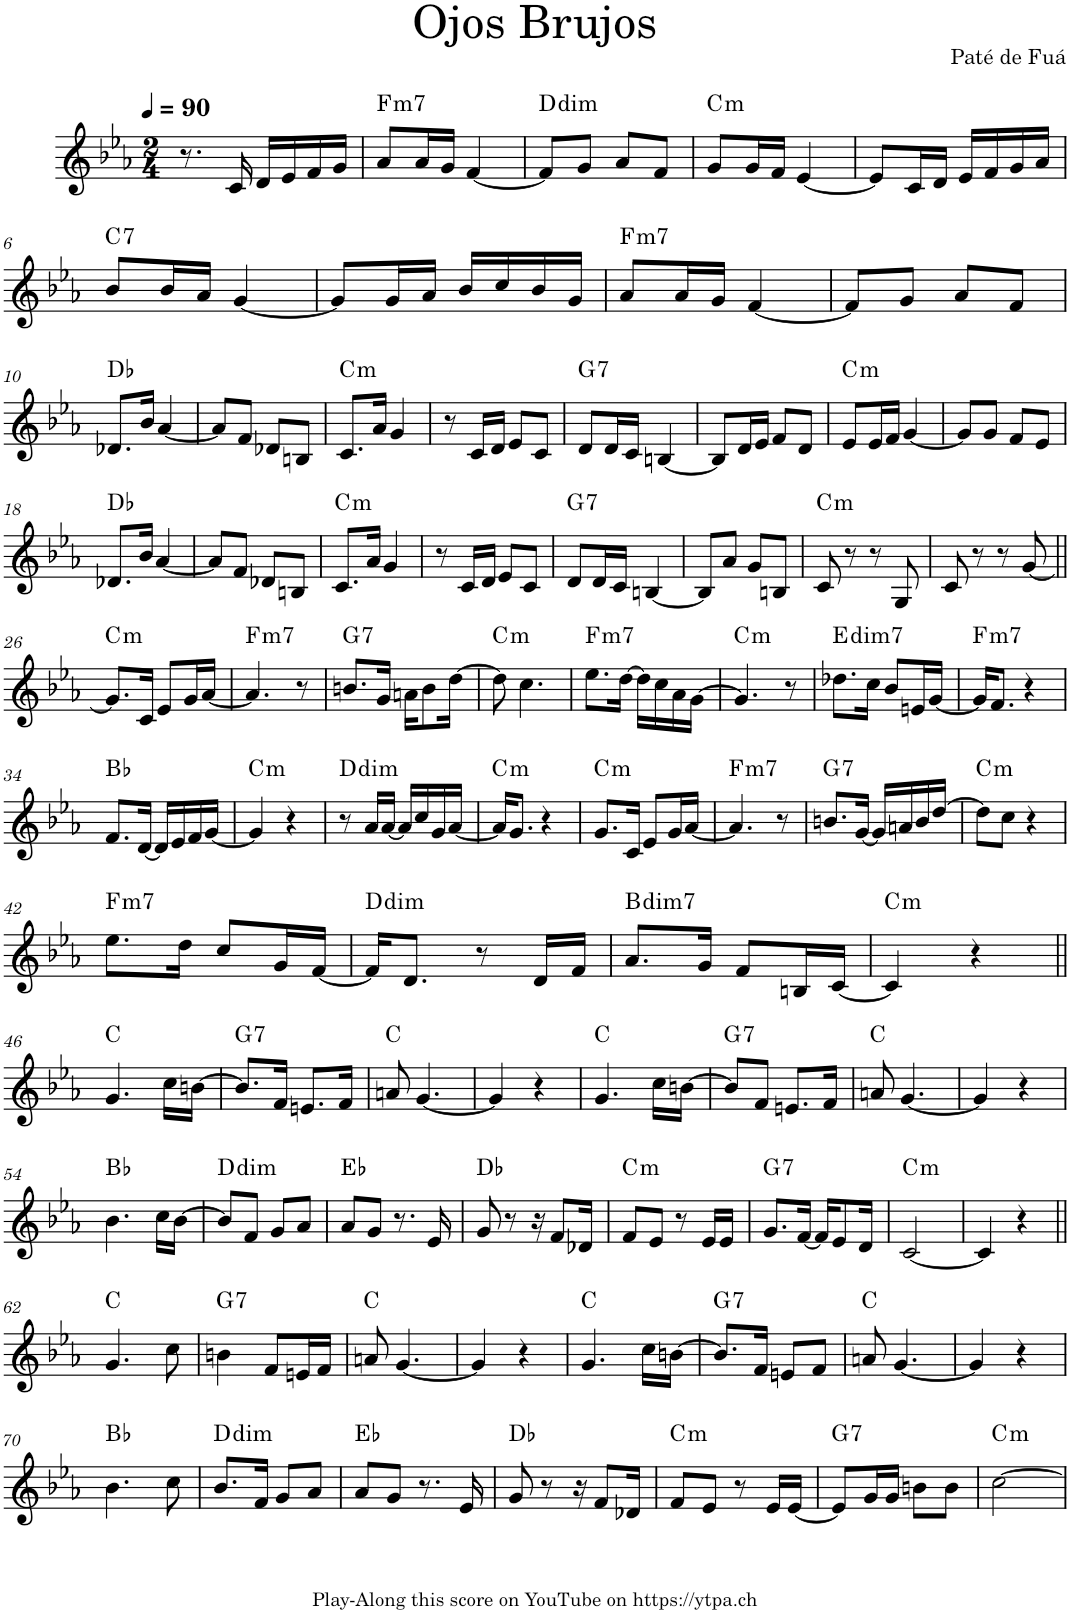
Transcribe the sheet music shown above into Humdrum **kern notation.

**kern	**harte
*part1	*part1
*staff1	*
*I"Piano	*
*I'Pno.	*
*clefG2	*
*k[b-e-a-]	*
*M2/4	*
*MM90	*
=1	=1
8.r	.
16c/	.
16d/LL	.
16e-/	.
16f/	.
16g/JJ	.
=2	=2
!	!LO:H:kt=m7
8a-/L	F:min7
16a-/L	.
16g/JJ	.
[4f/	.
=3	=3
!	!LO:H:kt=dim
8f/L]	D:dim
8g/J	.
8a-/L	.
8f/J	.
=4	=4
!	!LO:H:kt=m
8g/L	C:min
16g/L	.
16f/JJ	.
[4e-/	.
=5	=5
8e-/L]	.
16c/L	.
16d/JJ	.
16e-/LL	.
16f/	.
16g/	.
16a-/JJ	.
!!LO:LB:g=z
=6	=6
!	!LO:H:kt=7
8b-/L	C:7
16b-/L	.
16a-/JJ	.
[4g/	.
=7	=7
8g/L]	.
16g/L	.
16a-/JJ	.
16b-/LL	.
16cc/	.
16b-/	.
16g/JJ	.
=8	=8
!	!LO:H:kt=m7
8a-/L	F:min7
16a-/L	.
16g/JJ	.
[4f/	.
=9	=9
8f/L]	.
8g/J	.
8a-/L	.
8f/J	.
!!LO:LB:g=z
=10	=10
8.d-X/L	Db:maj
16b-/Jk	.
[4a-/	.
=11	=11
8a-/L]	.
8f/J	.
8d-X/L	.
8Bn/J	.
=12	=12
!	!LO:H:kt=m
8.c/L	C:min
16a-/Jk	.
4g/	.
=13	=13
8r	.
16c/LL	.
16d/JJ	.
8e-/L	.
8c/J	.
=14	=14
!	!LO:H:kt=7
8d/L	G:7
16d/L	.
16c/JJ	.
[4Bn/	.
=15	=15
8B/L]	.
16d/L	.
16e-/JJ	.
8f/L	.
8d/J	.
=16	=16
!	!LO:H:kt=m
8e-/L	C:min
16e-/L	.
16f/JJ	.
[4g/	.
=17	=17
8g/L]	.
8g/J	.
8f/L	.
8e-/J	.
!!LO:LB:g=z
=18	=18
8.d-X/L	Db:maj
16b-/Jk	.
[4a-/	.
=19	=19
8a-/L]	.
8f/J	.
8d-X/L	.
8Bn/J	.
=20	=20
!	!LO:H:kt=m
8.c/L	C:min
16a-/Jk	.
4g/	.
=21	=21
8r	.
16c/LL	.
16d/JJ	.
8e-/L	.
8c/J	.
=22	=22
!	!LO:H:kt=7
8d/L	G:7
16d/L	.
16c/JJ	.
[4Bn/	.
=23	=23
8B/L]	.
8a-/J	.
8g/L	.
8Bn/J	.
=24	=24
!	!LO:H:kt=m
8c/	C:min
8r	.
8r	.
8G/	.
=25	=25
8c/	.
8r	.
8r	.
[8g/	.
!!LO:LB:g=z
=26||	=26||
!	!LO:H:kt=m
8.g/L]	C:min
16c/Jk	.
8e-/L	.
16g/L	.
[16a-/JJ	.
=27	=27
!	!LO:H:kt=m7
4.a-/]	F:min7
8r	.
=28	=28
!	!LO:H:kt=7
8.bn/L	G:7
16g/Jk	.
16an\KL	.
8b\	.
[16dd\Jk	.
=29	=29
!	!LO:H:kt=m
8dd\]	C:min
4.cc\	.
=30	=30
!	!LO:H:kt=m7
8.ee-\L	F:min7
[16dd\Jk	.
16dd\LL]	.
16cc\	.
16a-\	.
[16g\JJ	.
=31	=31
!	!LO:H:kt=m
4.g/]	C:min
8r	.
=32	=32
!	!LO:H:kt=dim7
8.dd-X\L	E:dim7
16cc\Jk	.
8b-/L	.
16en/L	.
[16g/JJ	.
=33	=33
!	!LO:H:kt=m7
16g/KL]	F:min7
8.f/J	.
4r	.
!!LO:LB:g=z
=34	=34
8.f/L	Bb:maj
[16d/Jk	.
16d/LL]	.
16e-/	.
16f/	.
[16g/JJ	.
=35	=35
!	!LO:H:kt=m
4g/]	C:min
4r	.
=36	=36
!	!LO:H:kt=dim
8r	D:dim
16a-/LL	.
[16a-/JJ	.
16a-/LL]	.
16cc/	.
16g/	.
[16a-/JJ	.
=37	=37
!	!LO:H:kt=m
16a-/KL]	C:min
8.g/J	.
4r	.
=38	=38
!	!LO:H:kt=m
8.g/L	C:min
16c/Jk	.
8e-/L	.
16g/L	.
[16a-/JJ	.
=39	=39
!	!LO:H:kt=m7
4.a-/]	F:min7
8r	.
=40	=40
!	!LO:H:kt=7
8.bn/L	G:7
[16g/Jk	.
16g/LL]	.
16an/	.
16b/	.
[16dd/JJ	.
=41	=41
!	!LO:H:kt=m
8dd\L]	C:min
8cc\J	.
4r	.
!!LO:LB:g=z
=42	=42
!	!LO:H:kt=m7
8.ee-\L	F:min7
16dd\Jk	.
8cc/L	.
16g/L	.
[16f/JJ	.
=43	=43
!	!LO:H:kt=dim
16f/KL]	D:dim
8.d/J	.
8r	.
16d/LL	.
16f/JJ	.
=44	=44
!	!LO:H:kt=dim7
8.a-/L	B:dim7
16g/Jk	.
8f/L	.
16Bn/L	.
[16c/JJ	.
=45	=45
!	!LO:H:kt=m
4c/]	C:min
4r	.
!!LO:LB:g=z
=46||	=46||
4.g/	C:maj
16cc\LL	.
[16bn\JJ	.
=47	=47
!	!LO:H:kt=7
8.b/L]	G:7
16f/Jk	.
8.en/L	.
16f/Jk	.
=48	=48
8an/	C:maj
[4.g/	.
=49	=49
4g/]	.
4r	.
=50	=50
4.g/	C:maj
16cc\LL	.
[16bn\JJ	.
=51	=51
!	!LO:H:kt=7
8b/L]	G:7
8f/J	.
8.en/L	.
16f/Jk	.
=52	=52
8an/	C:maj
[4.g/	.
=53	=53
4g/]	.
4r	.
!!LO:LB:g=z
=54	=54
4.b-\	Bb:maj
16cc\LL	.
[16b-\JJ	.
=55	=55
!	!LO:H:kt=dim
8b-/L]	D:dim
8f/J	.
8g/L	.
8a-/J	.
=56	=56
8a-/L	Eb:maj
8g/J	.
8.r	.
16e-/	.
=57	=57
8g/	Db:maj
8r	.
16r	.
8f/L	.
16d-X/Jk	.
=58	=58
!	!LO:H:kt=m
8f/L	C:min
8e-/J	.
8r	.
16e-/LL	.
16e-/JJ	.
=59	=59
!	!LO:H:kt=7
8.g/L	G:7
[16f/Jk	.
16f/KL]	.
8e-/	.
16d/Jk	.
=60	=60
!	!LO:H:kt=m
[2c/	C:min
=61	=61
4c/]	.
4r	.
!!LO:LB:g=z
=62||	=62||
4.g/	C:maj
8cc\	.
=63	=63
!	!LO:H:kt=7
4bn\	G:7
8f/L	.
16en/L	.
16f/JJ	.
=64	=64
8an/	C:maj
[4.g/	.
=65	=65
4g/]	.
4r	.
=66	=66
4.g/	C:maj
16cc\LL	.
[16bn\JJ	.
=67	=67
!	!LO:H:kt=7
8.b/L]	G:7
16f/Jk	.
8en/L	.
8f/J	.
=68	=68
8an/	C:maj
[4.g/	.
=69	=69
4g/]	.
4r	.
!!LO:LB:g=z
=70	=70
4.b-\	Bb:maj
8cc\	.
=71	=71
!	!LO:H:kt=dim
8.b-/L	D:dim
16f/Jk	.
8g/L	.
8a-/J	.
=72	=72
8a-/L	Eb:maj
8g/J	.
8.r	.
16e-/	.
=73	=73
8g/	Db:maj
8r	.
16r	.
8f/L	.
16d-X/Jk	.
=74	=74
!	!LO:H:kt=m
8f/L	C:min
8e-/J	.
8r	.
16e-/LL	.
[16e-/JJ	.
=75	=75
!	!LO:H:kt=7
8e-/L]	G:7
16g/L	.
16g/JJ	.
8bn\L	.
8b\J	.
=76	=76
!	!LO:H:kt=m
[2cc\	C:min
=	=
*-	*-
